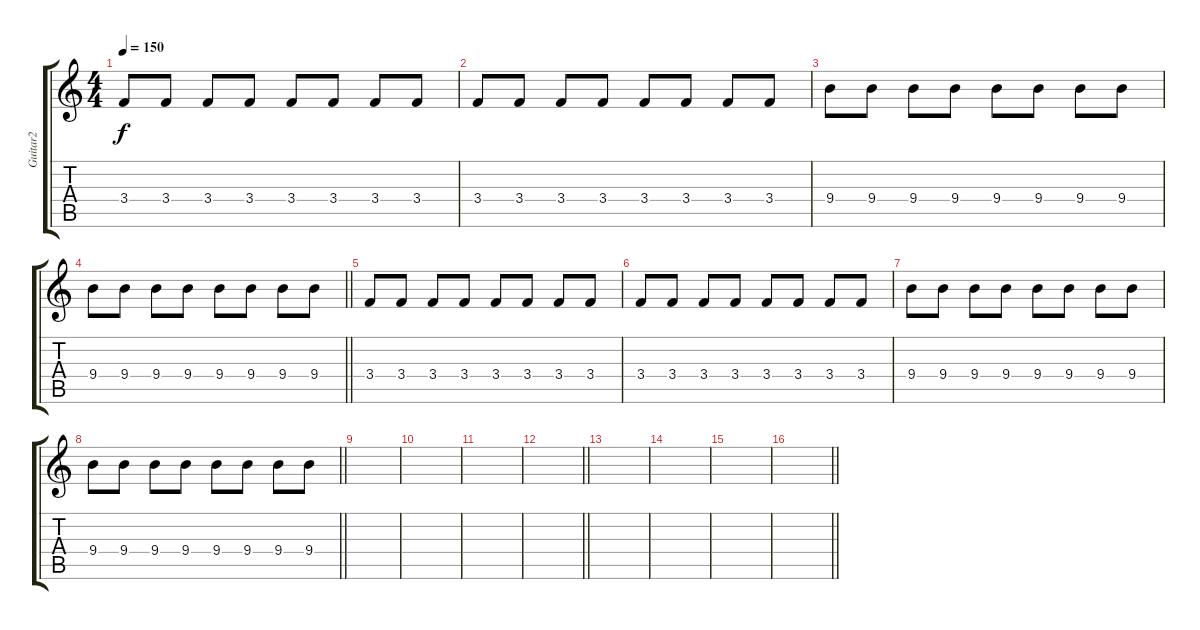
\track ("Guitar2" "Guitar2") {instrument distortionguitar}
\staff {score tabs}
\tuning (E4 B3 G3 D3 A2 E2) {hide}
\ts (4 4)
\tempo 150
\clef g2
\ks c
3.4.8{dy f instrument distortionguitar} 3.4.8 3.4.8 3.4.8 3.4.8 3.4.8 3.4.8 3.4.8 |
3.4.8 3.4.8 3.4.8 3.4.8 3.4.8 3.4.8 3.4.8 3.4.8 |
9.4.8 9.4.8 9.4.8 9.4.8 9.4.8 9.4.8 9.4.8 9.4.8 |
\barLineRight lightlight
9.4.8 9.4.8 9.4.8 9.4.8 9.4.8 9.4.8 9.4.8 9.4.8 |
3.4.8 3.4.8 3.4.8 3.4.8 3.4.8 3.4.8 3.4.8 3.4.8 |
3.4.8 3.4.8 3.4.8 3.4.8 3.4.8 3.4.8 3.4.8 3.4.8 |
9.4.8 9.4.8 9.4.8 9.4.8 9.4.8 9.4.8 9.4.8 9.4.8 |
\barLineRight lightlight
9.4.8 9.4.8 9.4.8 9.4.8 9.4.8 9.4.8 9.4.8 9.4.8 |
|
|
|
\barLineRight lightlight
|
|
|
|
\barLineRight lightlight
